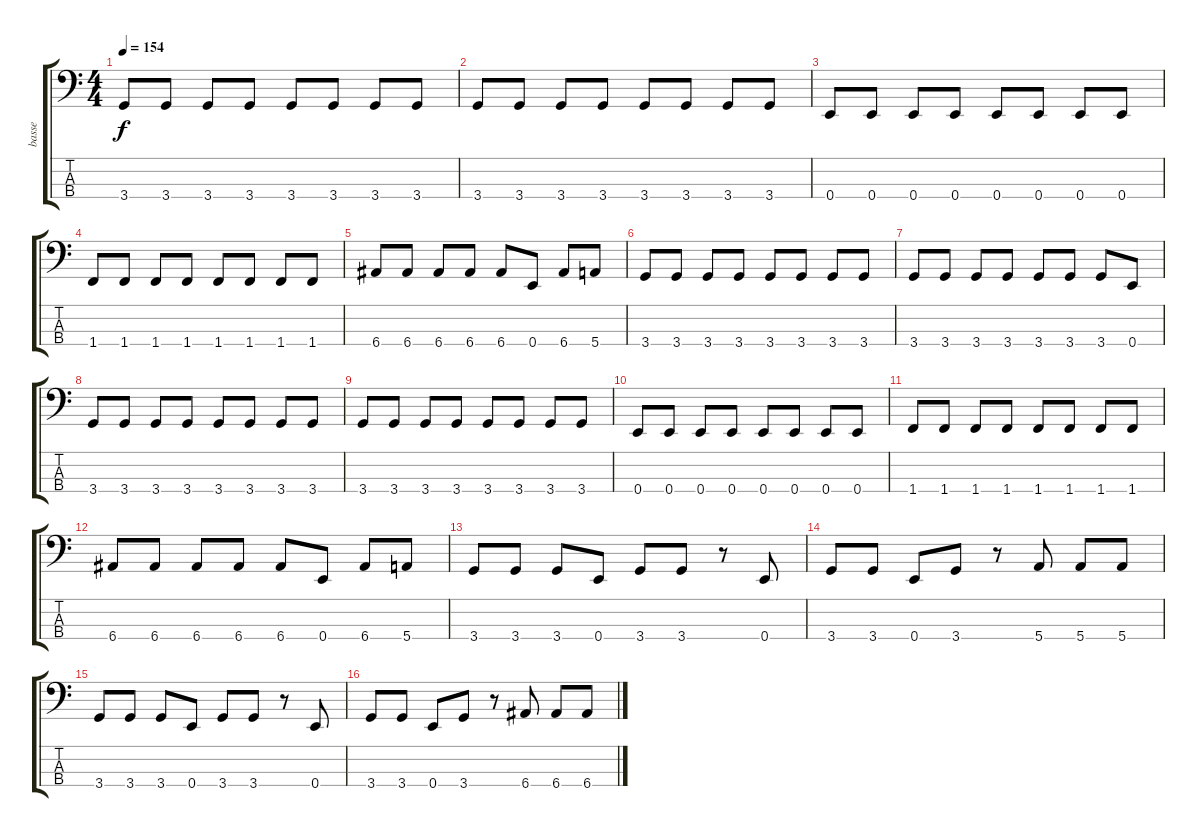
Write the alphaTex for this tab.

\track ("basse" "basse") {instrument electricbassfinger}
\staff {score tabs}
\tuning (G2 D2 A1 E1) {hide}
\ts (4 4)
\tempo 154
\clef f4
\ks c
3.4.8{dy f} 3.4.8 3.4.8 3.4.8 3.4.8 3.4.8 3.4.8 3.4.8 |
3.4.8 3.4.8 3.4.8 3.4.8 3.4.8 3.4.8 3.4.8 3.4.8 |
0.4.8 0.4.8 0.4.8 0.4.8 0.4.8 0.4.8 0.4.8 0.4.8 |
1.4.8 1.4.8 1.4.8 1.4.8 1.4.8 1.4.8 1.4.8 1.4.8 |
6.4.8 6.4.8 6.4.8 6.4.8 6.4.8 0.4.8 6.4.8 5.4.8 |
3.4.8 3.4.8 3.4.8 3.4.8 3.4.8 3.4.8 3.4.8 3.4.8 |
3.4.8 3.4.8 3.4.8 3.4.8 3.4.8 3.4.8 3.4.8 0.4.8 |
3.4.8 3.4.8 3.4.8 3.4.8 3.4.8 3.4.8 3.4.8 3.4.8 |
3.4.8 3.4.8 3.4.8 3.4.8 3.4.8 3.4.8 3.4.8 3.4.8 |
0.4.8 0.4.8 0.4.8 0.4.8 0.4.8 0.4.8 0.4.8 0.4.8 |
1.4.8 1.4.8 1.4.8 1.4.8 1.4.8 1.4.8 1.4.8 1.4.8 |
6.4.8 6.4.8 6.4.8 6.4.8 6.4.8 0.4.8 6.4.8 5.4.8 |
3.4.8 3.4.8 3.4.8 0.4.8 3.4.8 3.4.8 r.8 0.4.8 |
3.4.8 3.4.8 0.4.8 3.4.8 r.8 5.4.8 5.4.8 5.4.8 |
3.4.8 3.4.8 3.4.8 0.4.8 3.4.8 3.4.8 r.8 0.4.8 |
3.4.8 3.4.8 0.4.8 3.4.8 r.8 6.4.8 6.4.8 6.4.8
